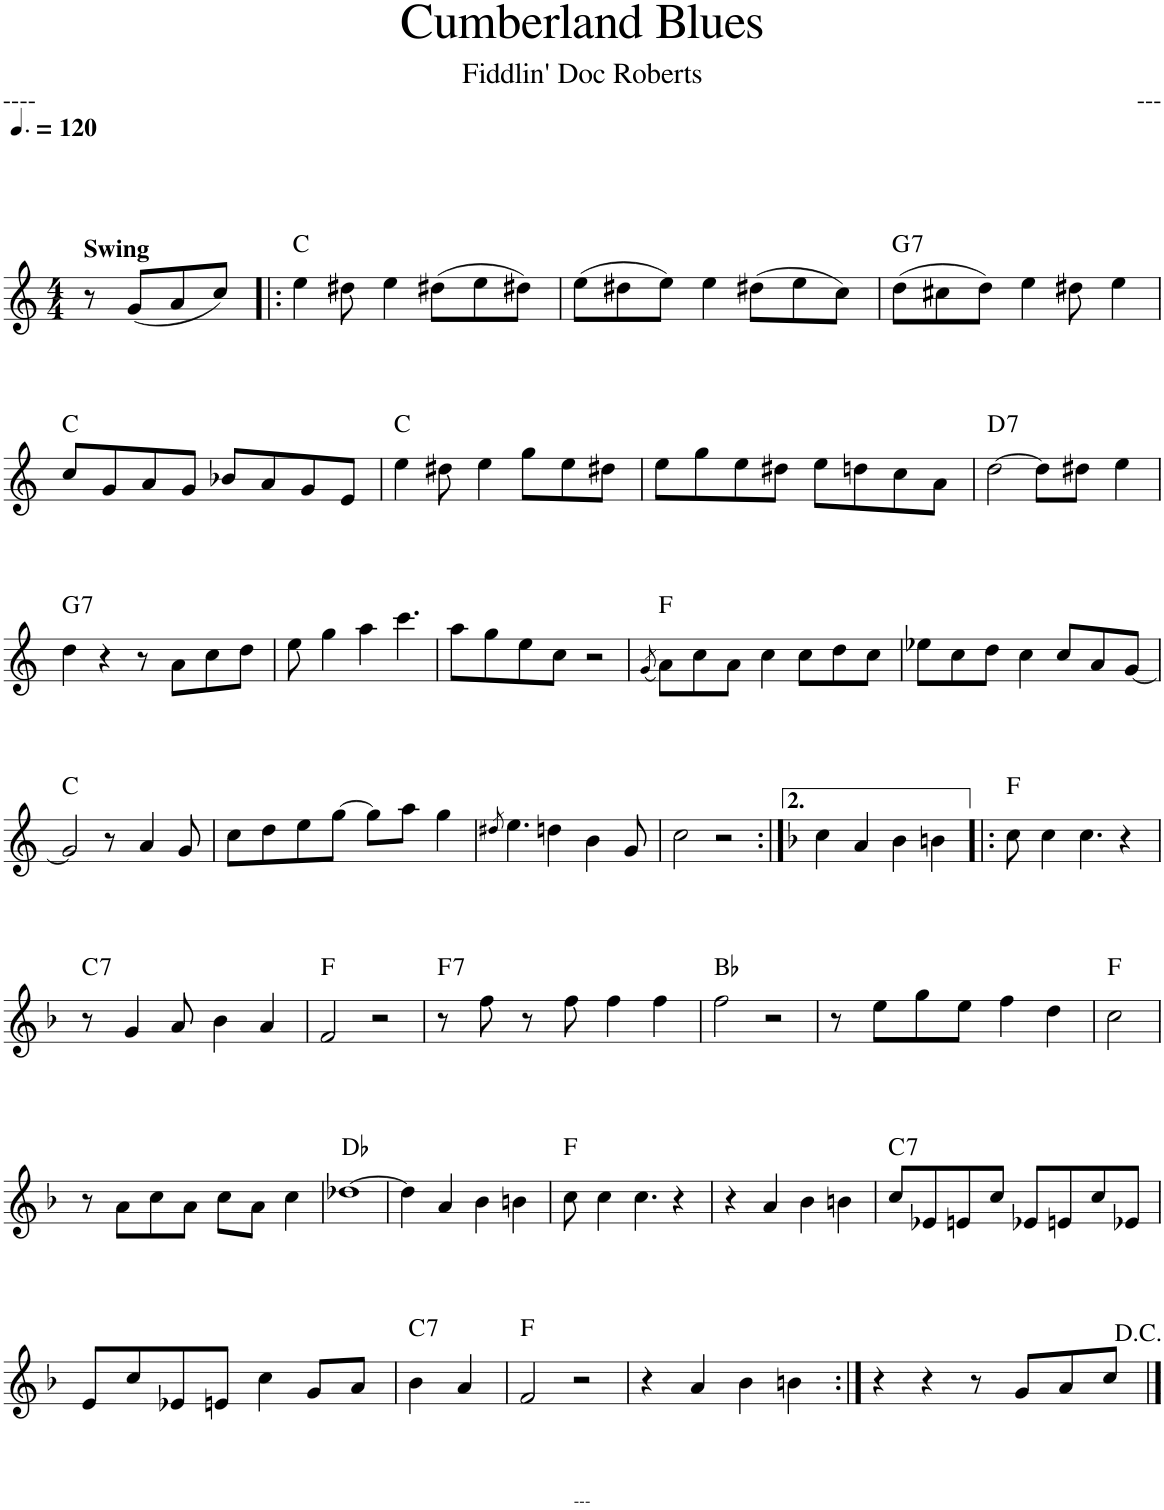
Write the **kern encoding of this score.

**kern	**harte
*part1	*part1
*staff1	*
*I"Mandolin	*
*clefG2	*
*k[]	*
*M4/4	*
*MM180	*
=1	=1
!LO:TX:a:B:t=Swing	!
8r	.
(8g/L	.
8a/	.
8cc/J)	.
=2!|:	=2!|:
4ee\	C:maj
8dd#X\	.
4ee\	.
(8dd#X\L	.
8ee\	.
8dd#X\J)	.
=3	=3
(8ee\L	.
8dd#X\	.
8ee\J)	.
4ee\	.
(8dd#X\L	.
8ee\	.
8cc\J)	.
=4	=4
!	!LO:H:kt=7
(8dd\L	G:7
8cc#X\	.
8dd\J)	.
4ee\	.
8dd#X\	.
4ee\	.
!!LO:LB:g=z
=5	=5
8cc/L	C:maj
8g/	.
8a/	.
8g/J	.
8b-X/L	.
8a/	.
8g/	.
8e/J	.
=6	=6
4ee\	C:maj
8dd#X\	.
4ee\	.
8gg\L	.
8ee\	.
8dd#X\J	.
=7	=7
8ee\L	.
8gg\	.
8ee\	.
8dd#X\J	.
8ee\L	.
8ddn\	.
8cc\	.
8a\J	.
=8	=8
!	!LO:H:kt=7
[2dd\	D:7
8dd\L]	.
8dd#X\J	.
4ee\	.
!!LO:LB:g=z
=9	=9
!	!LO:H:kt=7
4dd\	G:7
4r	.
8r	.
8a\L	.
8cc\	.
8dd\J	.
=10	=10
8ee\	.
4gg\	.
4aa\	.
4.ccc\	.
=11	=11
8aa\L	.
8gg\	.
8ee\	.
8cc\J	.
2r	.
=12	=12
(8qg/	.
8a\L)	F:maj
8cc\	.
8a\J	.
4cc\	.
8cc\L	.
8dd\	.
8cc\J	.
=13	=13
8ee-X\L	.
8cc\	.
8dd\J	.
4cc\	.
8cc/L	.
8a/	.
[8g/J	.
!!LO:LB:g=z
=14	=14
2g/]	C:maj
8r	.
4a/	.
8g/	.
=15	=15
8cc\L	.
8dd\	.
8ee\	.
[8gg\J	.
8gg\L]	.
8aa\J	.
4gg\	.
=16	=16
8qdd#X/	.
4.ee\	.
4ddn\	.
4b\	.
8g/	.
=17	=17
2cc\	.
2r	.
=18:|!	=18:|!
*k[b-]	*
4cc\	.
4a/	.
4b-\	.
4bn\	.
=19!|:	=19!|:
8cc\	F:maj
4cc\	.
4.cc\	.
4r	.
!!LO:LB:g=z
=20	=20
!	!LO:H:kt=7
8r	C:7
4g/	.
8a/	.
4b-\	.
4a/	.
=21	=21
2f/	F:maj
2r	.
=22	=22
!	!LO:H:kt=7
8r	F:7
8ff\	.
8r	.
8ff\	.
4ff\	.
4ff\	.
=23	=23
2ff\	Bb:maj
2r	.
=24	=24
8r	.
8ee\L	.
8gg\	.
8ee\J	.
4ff\	.
4dd\	.
=25	=25
2cc\	F:maj
!!LO:LB:g=z
=26	=26
8r	.
8a\L	.
8cc\	.
8a\J	.
8cc\L	.
8a\J	.
4cc\	.
=27	=27
[1dd-X	Db:maj
=28	=28
4dd-\]	.
4a/	.
4b-\	.
4bn\	.
=29	=29
8cc\	F:maj
4cc\	.
4.cc\	.
4r	.
=30	=30
4r	.
4a/	.
4b-\	.
4bn\	.
=31	=31
!	!LO:H:kt=7
8cc/L	C:7
8e-X/	.
8en/	.
8cc/J	.
8e-X/L	.
8en/	.
8cc/	.
8e-X/J	.
!!LO:LB:g=z
=32	=32
8e/L	.
8cc/	.
8e-X/	.
8en/J	.
4cc\	.
8g/L	.
8a/J	.
=33	=33
!	!LO:H:kt=7
4b-\	C:7
4a/	.
=34	=34
2f/	F:maj
2r	.
=35	=35
4r	.
4a/	.
4b-\	.
4bn\	.
=36:|!	=36:|!
4r	.
4r	.
8r	.
8g/L	.
8a/	.
8cc/J	.
==	==
*-	*-
